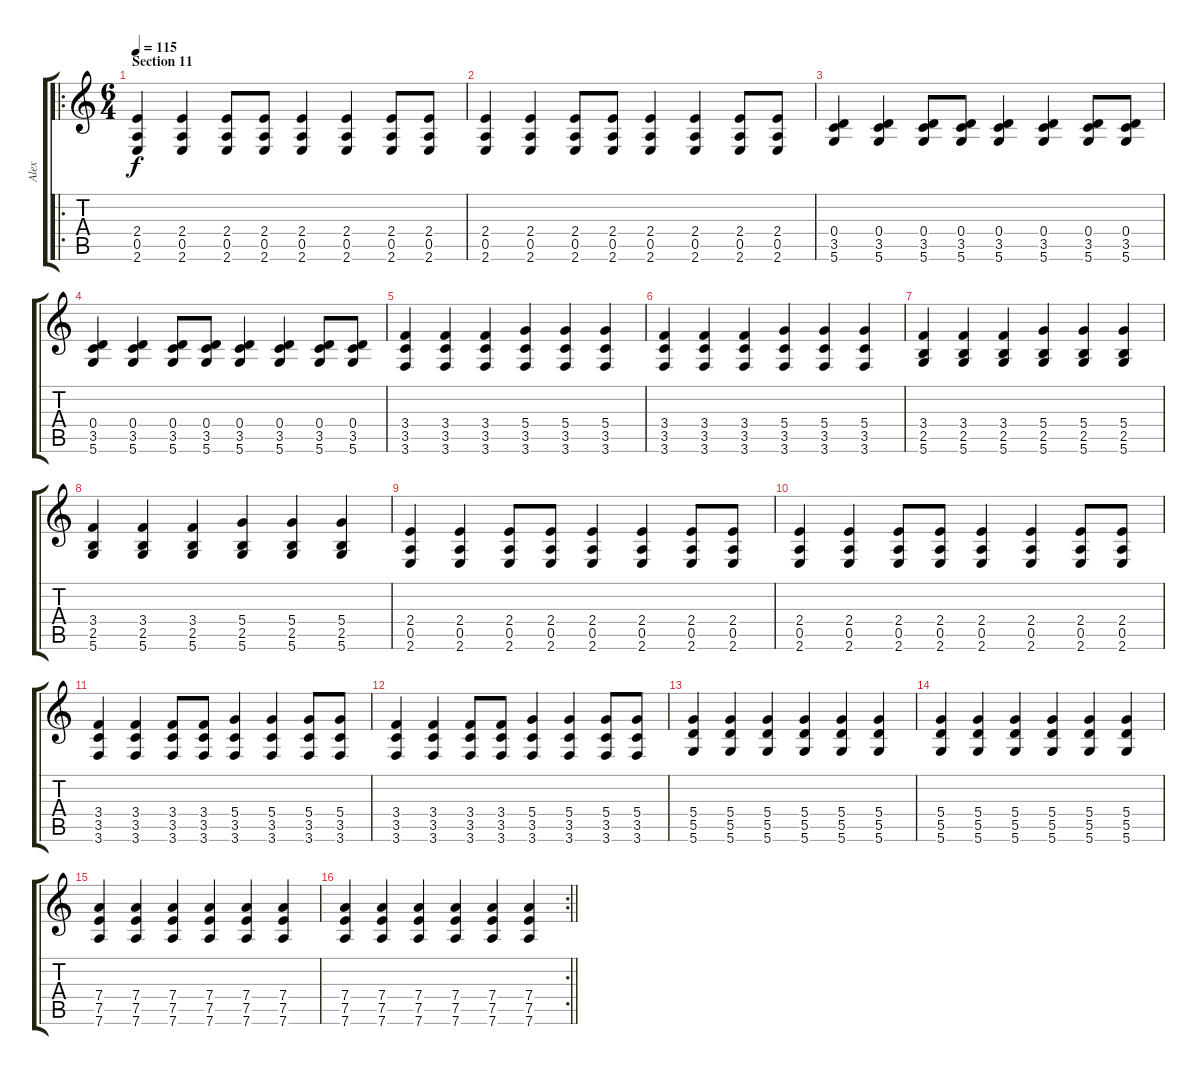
\track ("Alex" "Alex") {instrument electricguitarjazz}
\staff {score tabs}
\tuning (E4 B3 G3 D3 A2 D2) {hide}
\ro
\ts (6 4)
\section ("" "Section 11")
\tempo 115
\clef g2
\ks c
(2.4 0.5 2.6).4{dy f instrument distortionguitar} (2.4 0.5 2.6).4 (2.4 0.5 2.6).8 (2.4 0.5 2.6).8 (2.4 0.5 2.6).4 (2.4 0.5 2.6).4 (2.4 0.5 2.6).8 (2.4 0.5 2.6).8 |
(2.4 0.5 2.6).4 (2.4 0.5 2.6).4 (2.4 0.5 2.6).8 (2.4 0.5 2.6).8 (2.4 0.5 2.6).4 (2.4 0.5 2.6).4 (2.4 0.5 2.6).8 (2.4 0.5 2.6).8 |
(0.4 3.5 5.6).4 (0.4 3.5 5.6).4 (0.4 3.5 5.6).8 (0.4 3.5 5.6).8 (0.4 3.5 5.6).4 (0.4 3.5 5.6).4 (0.4 3.5 5.6).8 (0.4 3.5 5.6).8 |
(0.4 3.5 5.6).4 (0.4 3.5 5.6).4 (0.4 3.5 5.6).8 (0.4 3.5 5.6).8 (0.4 3.5 5.6).4 (0.4 3.5 5.6).4 (0.4 3.5 5.6).8 (0.4 3.5 5.6).8 |
(3.4 3.5 3.6).4 (3.4 3.5 3.6).4 (3.4 3.5 3.6).4 (5.4 3.5 3.6).4 (5.4 3.5 3.6).4 (5.4 3.5 3.6).4 |
(3.4 3.5 3.6).4 (3.4 3.5 3.6).4 (3.4 3.5 3.6).4 (5.4 3.5 3.6).4 (5.4 3.5 3.6).4 (5.4 3.5 3.6).4 |
(3.4 2.5 5.6).4 (3.4 2.5 5.6).4 (3.4 2.5 5.6).4 (5.4 2.5 5.6).4 (5.4 2.5 5.6).4 (5.4 2.5 5.6).4 |
(3.4 2.5 5.6).4 (3.4 2.5 5.6).4 (3.4 2.5 5.6).4 (5.4 2.5 5.6).4 (5.4 2.5 5.6).4 (5.4 2.5 5.6).4 |
(2.4 0.5 2.6).4 (2.4 0.5 2.6).4 (2.4 0.5 2.6).8 (2.4 0.5 2.6).8 (2.4 0.5 2.6).4 (2.4 0.5 2.6).4 (2.4 0.5 2.6).8 (2.4 0.5 2.6).8 |
(2.4 0.5 2.6).4 (2.4 0.5 2.6).4 (2.4 0.5 2.6).8 (2.4 0.5 2.6).8 (2.4 0.5 2.6).4 (2.4 0.5 2.6).4 (2.4 0.5 2.6).8 (2.4 0.5 2.6).8 |
(3.4 3.5 3.6).4 (3.4 3.5 3.6).4 (3.4 3.5 3.6).8 (3.4 3.5 3.6).8 (5.4 3.5 3.6).4 (5.4 3.5 3.6).4 (5.4 3.5 3.6).8 (5.4 3.5 3.6).8 |
(3.4 3.5 3.6).4 (3.4 3.5 3.6).4 (3.4 3.5 3.6).8 (3.4 3.5 3.6).8 (5.4 3.5 3.6).4 (5.4 3.5 3.6).4 (5.4 3.5 3.6).8 (5.4 3.5 3.6).8 |
(5.4 5.5 5.6).4 (5.4 5.5 5.6).4 (5.4 5.5 5.6).4 (5.4 5.5 5.6).4 (5.4 5.5 5.6).4 (5.4 5.5 5.6).4 |
(5.4 5.5 5.6).4 (5.4 5.5 5.6).4 (5.4 5.5 5.6).4 (5.4 5.5 5.6).4 (5.4 5.5 5.6).4 (5.4 5.5 5.6).4 |
(7.4 7.5 7.6).4 (7.4 7.5 7.6).4 (7.4 7.5 7.6).4 (7.4 7.5 7.6).4 (7.4 7.5 7.6).4 (7.4 7.5 7.6).4 |
\rc 2
\barLineRight lightlight
(7.4 7.5 7.6).4 (7.4 7.5 7.6).4 (7.4 7.5 7.6).4 (7.4 7.5 7.6).4 (7.4 7.5 7.6).4 (7.4 7.5 7.6).4
